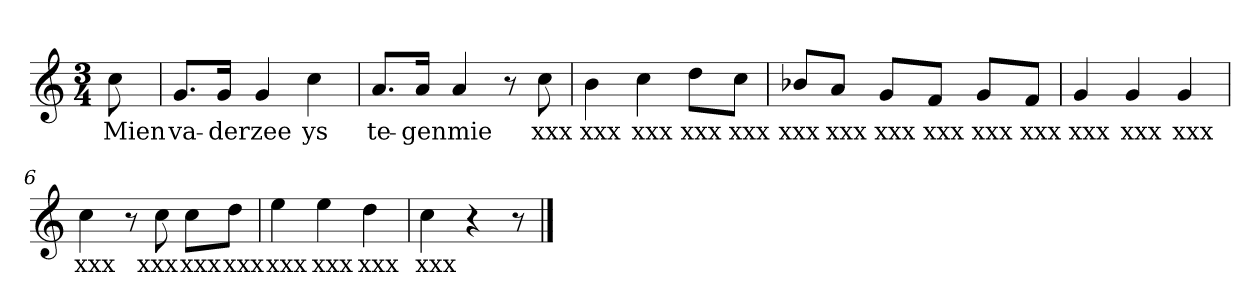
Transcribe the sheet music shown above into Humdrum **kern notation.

**kern	**text
*part1	*part1
*staff1	*staff1
*clefG2	*
*k[]	*
*C:	*
*M3/4	*
*MM120	*
=	=
8cc	Mien
=1	=1
8.g/L	va-
16g/Jk	-der
4g	zee
4cc	ys
=2	=2
8.a/L	te-
16a/Jk	-gen
4a	mie
8r	.
8cc	xxx
=3	=3
4b	xxx
4cc	xxx
8dd\L	xxx
8cc\J	xxx
=4	=4
8b-X/L	xxx
8a/J	xxx
8g/L	xxx
8f/J	xxx
8g/L	xxx
8f/J	xxx
=5	=5
4g	xxx
4g	xxx
4g	xxx
=6	=6
4cc	xxx
8r	.
8cc	xxx
8cc\L	xxx
8dd\J	xxx
=7	=7
4ee	xxx
4ee	xxx
4dd	xxx
=8	=8
4cc	xxx
4r	.
8r	.
==	==
*-	*-
